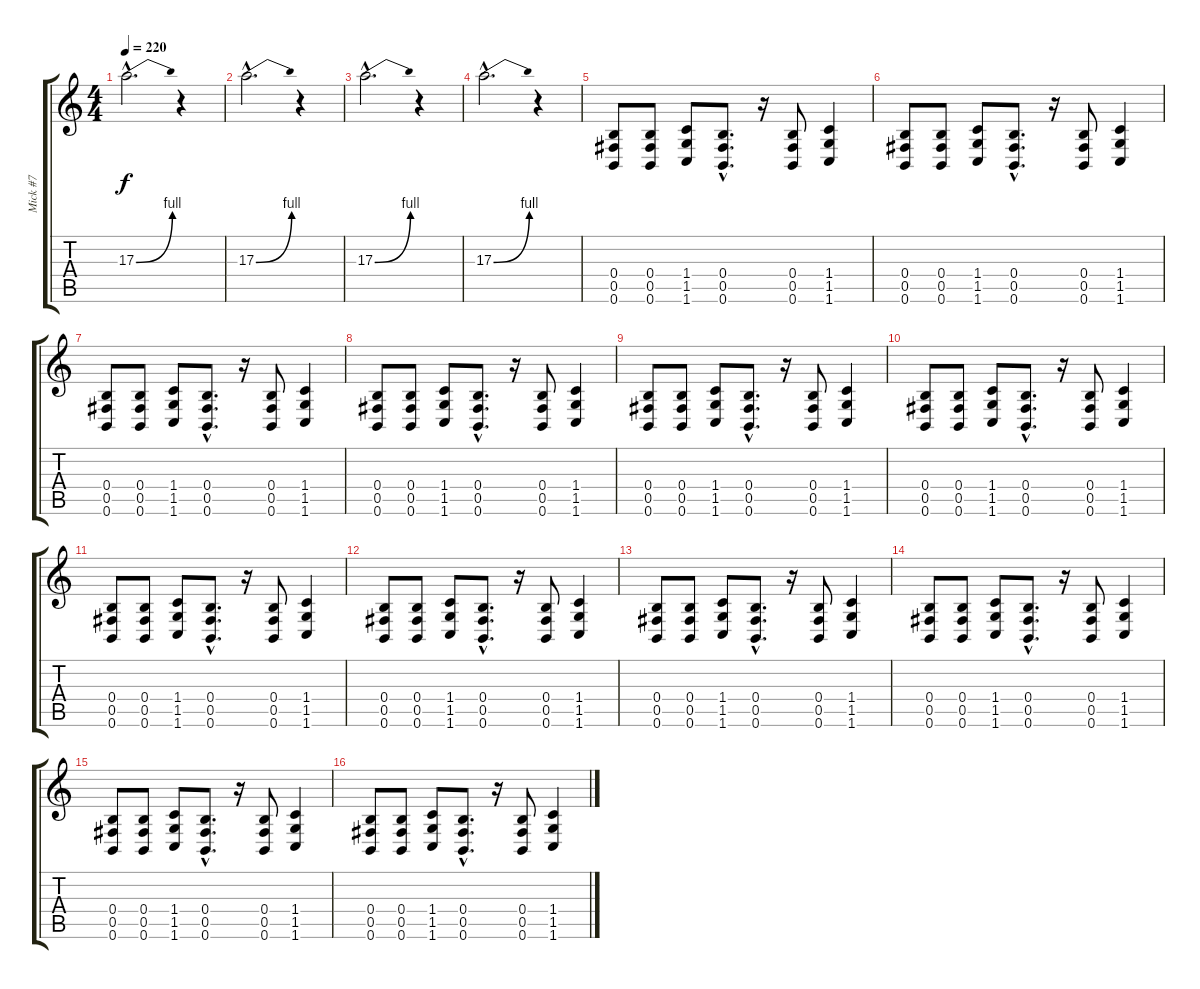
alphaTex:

\track ("Mick #7" "Mick #7") {instrument distortionguitar}
\staff {score tabs}
\tuning (Db4 Ab3 E3 B2 Gb2 B1) {hide}
\ts (4 4)
\tempo 220
\clef g2
\ks c
17.3{be (bend 0 0 60 4) hac}.2{d dy f} r.4 |
17.3{be (bend 0 0 60 4) hac}.2{d} r.4 |
17.3{be (bend 0 0 60 4) hac}.2{d} r.4 |
17.3{be (bend 0 0 60 4) hac}.2{d} r.4 |
(0.4 0.5 0.6).8 (0.4 0.5 0.6).8 (1.4 1.5 1.6).8 (0.4{hac} 0.5{hac} 0.6{hac}).8{d} r.16 (0.4 0.5 0.6).8 (1.4 1.5 1.6).4 |
(0.4 0.5 0.6).8 (0.4 0.5 0.6).8 (1.4 1.5 1.6).8 (0.4{hac} 0.5{hac} 0.6{hac}).8{d} r.16 (0.4 0.5 0.6).8 (1.4 1.5 1.6).4 |
(0.4 0.5 0.6).8 (0.4 0.5 0.6).8 (1.4 1.5 1.6).8 (0.4{hac} 0.5{hac} 0.6{hac}).8{d} r.16 (0.4 0.5 0.6).8 (1.4 1.5 1.6).4 |
(0.4 0.5 0.6).8 (0.4 0.5 0.6).8 (1.4 1.5 1.6).8 (0.4{hac} 0.5{hac} 0.6{hac}).8{d} r.16 (0.4 0.5 0.6).8 (1.4 1.5 1.6).4 |
(0.4 0.5 0.6).8 (0.4 0.5 0.6).8 (1.4 1.5 1.6).8 (0.4{hac} 0.5{hac} 0.6{hac}).8{d} r.16 (0.4 0.5 0.6).8 (1.4 1.5 1.6).4 |
(0.4 0.5 0.6).8 (0.4 0.5 0.6).8 (1.4 1.5 1.6).8 (0.4{hac} 0.5{hac} 0.6{hac}).8{d} r.16 (0.4 0.5 0.6).8 (1.4 1.5 1.6).4 |
(0.4 0.5 0.6).8 (0.4 0.5 0.6).8 (1.4 1.5 1.6).8 (0.4{hac} 0.5{hac} 0.6{hac}).8{d} r.16 (0.4 0.5 0.6).8 (1.4 1.5 1.6).4 |
(0.4 0.5 0.6).8 (0.4 0.5 0.6).8 (1.4 1.5 1.6).8 (0.4{hac} 0.5{hac} 0.6{hac}).8{d} r.16 (0.4 0.5 0.6).8 (1.4 1.5 1.6).4 |
(0.4 0.5 0.6).8 (0.4 0.5 0.6).8 (1.4 1.5 1.6).8 (0.4{hac} 0.5{hac} 0.6{hac}).8{d} r.16 (0.4 0.5 0.6).8 (1.4 1.5 1.6).4 |
(0.4 0.5 0.6).8 (0.4 0.5 0.6).8 (1.4 1.5 1.6).8 (0.4{hac} 0.5{hac} 0.6{hac}).8{d} r.16 (0.4 0.5 0.6).8 (1.4 1.5 1.6).4 |
(0.4 0.5 0.6).8 (0.4 0.5 0.6).8 (1.4 1.5 1.6).8 (0.4{hac} 0.5{hac} 0.6{hac}).8{d} r.16 (0.4 0.5 0.6).8 (1.4 1.5 1.6).4 |
(0.4 0.5 0.6).8 (0.4 0.5 0.6).8 (1.4 1.5 1.6).8 (0.4{hac} 0.5{hac} 0.6{hac}).8{d} r.16 (0.4 0.5 0.6).8 (1.4 1.5 1.6).4
